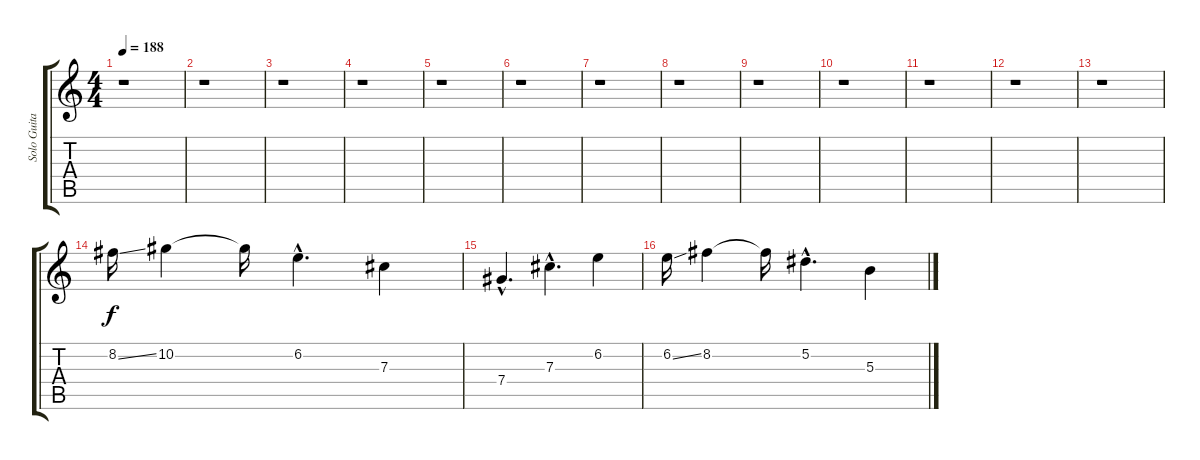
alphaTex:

\track ("Solo Guitar" "Solo Guita") {instrument overdrivenguitar}
\staff {score tabs}
\tuning (Eb4 Bb3 Gb3 Db3 Ab2 Eb2) {hide}
\ts (4 4)
\tempo 188
\clef g2
\ks c
r.1{dy f} |
r.1 |
r.1 |
r.1 |
r.1 |
r.1 |
r.1 |
r.1 |
r.1 |
r.1 |
r.1 |
r.1 |
r.1 |
8.2{ss}.16 10.2.4 10.2{t}.16 6.2{hac}.4{d} 7.3.4 |
7.4{hac}.4{d} 7.3{hac}.4{d} 6.2.4 |
6.2{ss}.16 8.2.4 8.2{t}.16 5.2{hac}.4{d} 5.3.4
